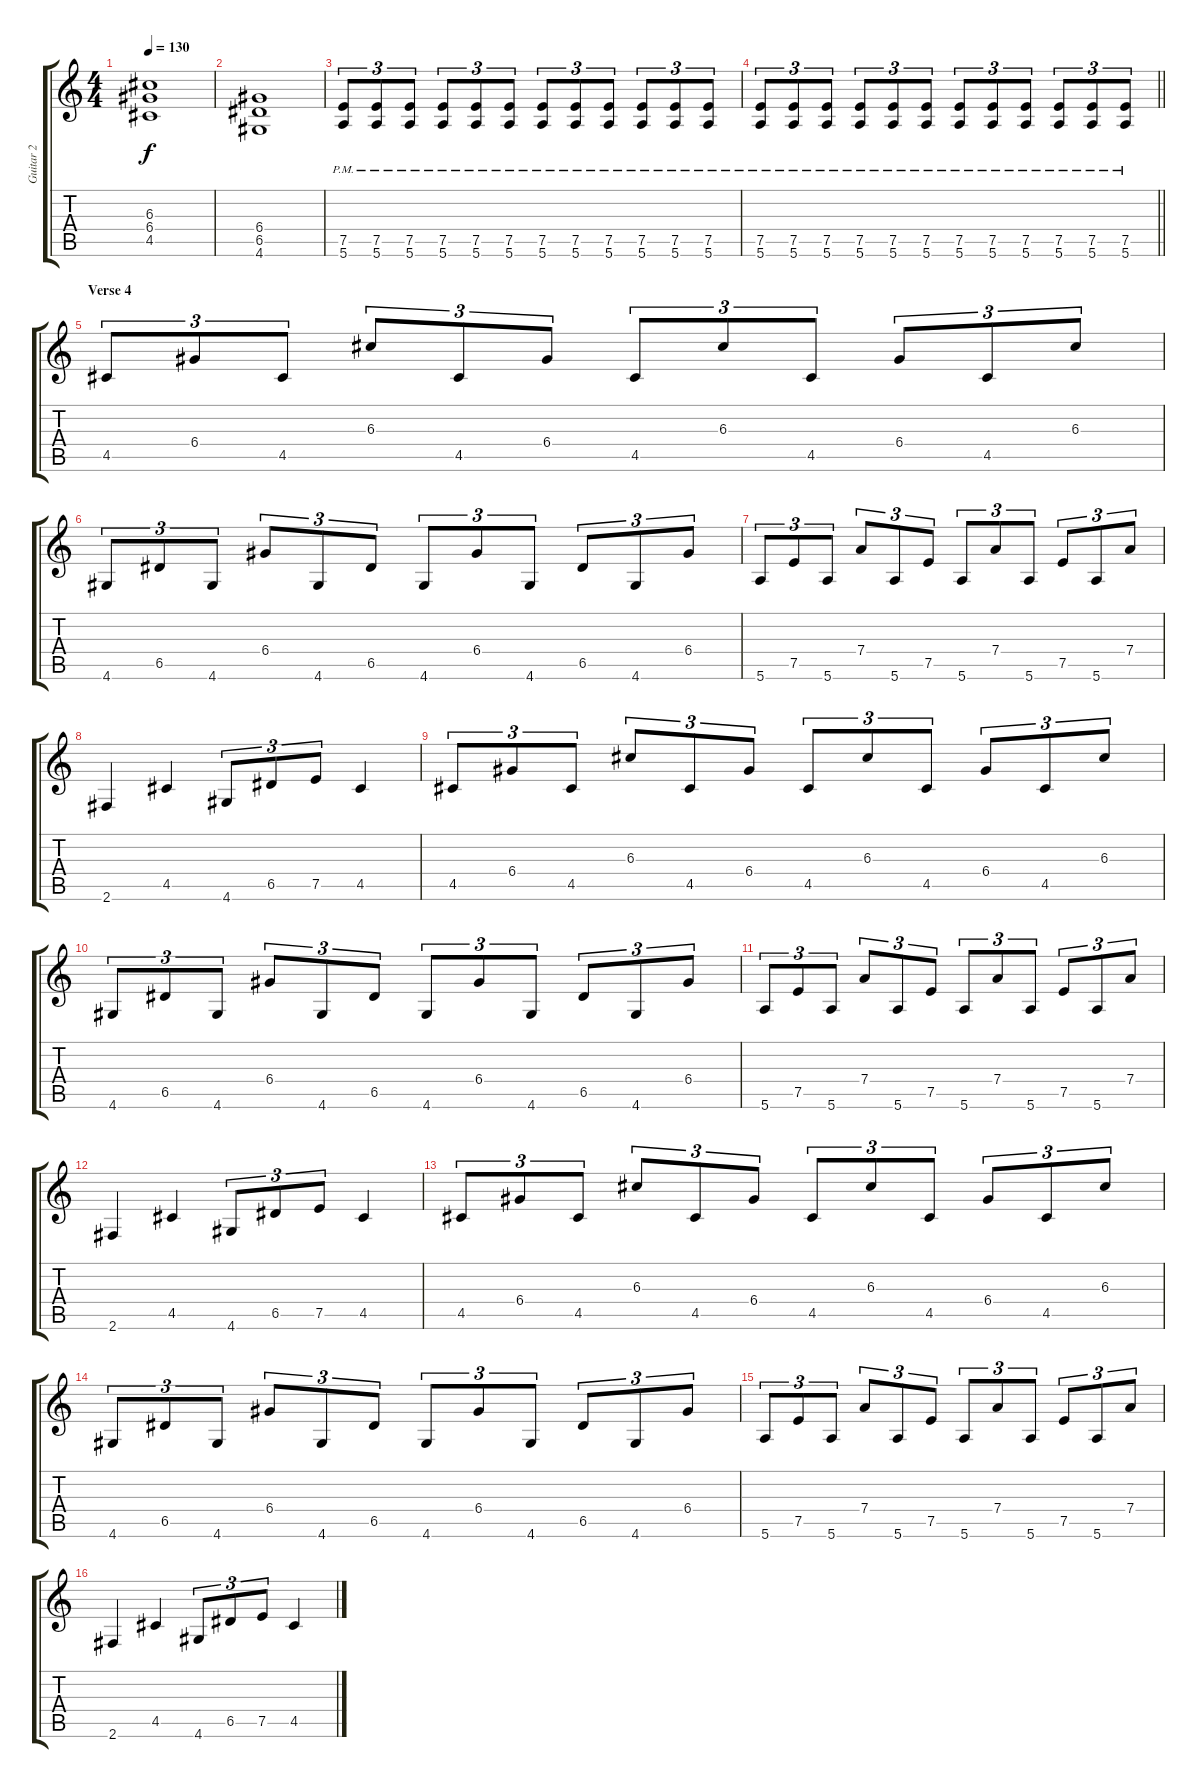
\track ("Guitar 2" "Guitar 2") {instrument distortionguitar}
\staff {score tabs}
\tuning (E4 B3 G3 D3 A2 E2) {hide}
\ts (4 4)
\tempo 130
\clef g2
\ks c
(6.3 6.4 4.5).1{dy f} |
(6.4 6.5 4.6).1 |
(7.5{pm} 5.6{pm}).8{tu (3 2)} (7.5{pm} 5.6{pm}).8{tu (3 2)} (7.5{pm} 5.6{pm}).8{tu (3 2)} (7.5{pm} 5.6{pm}).8{tu (3 2)} (7.5{pm} 5.6{pm}).8{tu (3 2)} (7.5{pm} 5.6{pm}).8{tu (3 2)} (7.5{pm} 5.6{pm}).8{tu (3 2)} (7.5{pm} 5.6{pm}).8{tu (3 2)} (7.5{pm} 5.6{pm}).8{tu (3 2)} (7.5{pm} 5.6{pm}).8{tu (3 2)} (7.5{pm} 5.6{pm}).8{tu (3 2)} (7.5{pm} 5.6{pm}).8{tu (3 2)} |
\barLineRight lightlight
(7.5{pm} 5.6{pm}).8{tu (3 2)} (7.5{pm} 5.6{pm}).8{tu (3 2)} (7.5{pm} 5.6{pm}).8{tu (3 2)} (7.5{pm} 5.6{pm}).8{tu (3 2)} (7.5{pm} 5.6{pm}).8{tu (3 2)} (7.5{pm} 5.6{pm}).8{tu (3 2)} (7.5{pm} 5.6{pm}).8{tu (3 2)} (7.5{pm} 5.6{pm}).8{tu (3 2)} (7.5{pm} 5.6{pm}).8{tu (3 2)} (7.5{pm} 5.6{pm}).8{tu (3 2)} (7.5{pm} 5.6{pm}).8{tu (3 2)} (7.5{pm} 5.6{pm}).8{tu (3 2)} |
\section ("" "Verse 4")
4.5.8{tu (3 2) instrument distortionguitar} 6.4.8{tu (3 2)} 4.5.8{tu (3 2)} 6.3.8{tu (3 2)} 4.5.8{tu (3 2)} 6.4.8{tu (3 2)} 4.5.8{tu (3 2)} 6.3.8{tu (3 2)} 4.5.8{tu (3 2)} 6.4.8{tu (3 2)} 4.5.8{tu (3 2)} 6.3.8{tu (3 2)} |
4.6.8{tu (3 2)} 6.5.8{tu (3 2)} 4.6.8{tu (3 2)} 6.4.8{tu (3 2)} 4.6.8{tu (3 2)} 6.5.8{tu (3 2)} 4.6.8{tu (3 2)} 6.4.8{tu (3 2)} 4.6.8{tu (3 2)} 6.5.8{tu (3 2)} 4.6.8{tu (3 2)} 6.4.8{tu (3 2)} |
5.6.8{tu (3 2)} 7.5.8{tu (3 2)} 5.6.8{tu (3 2)} 7.4.8{tu (3 2)} 5.6.8{tu (3 2)} 7.5.8{tu (3 2)} 5.6.8{tu (3 2)} 7.4.8{tu (3 2)} 5.6.8{tu (3 2)} 7.5.8{tu (3 2)} 5.6.8{tu (3 2)} 7.4.8{tu (3 2)} |
2.6.4 4.5.4 4.6.8{tu (3 2)} 6.5.8{tu (3 2)} 7.5.8{tu (3 2)} 4.5.4 |
4.5.8{tu (3 2)} 6.4.8{tu (3 2)} 4.5.8{tu (3 2)} 6.3.8{tu (3 2)} 4.5.8{tu (3 2)} 6.4.8{tu (3 2)} 4.5.8{tu (3 2)} 6.3.8{tu (3 2)} 4.5.8{tu (3 2)} 6.4.8{tu (3 2)} 4.5.8{tu (3 2)} 6.3.8{tu (3 2)} |
4.6.8{tu (3 2)} 6.5.8{tu (3 2)} 4.6.8{tu (3 2)} 6.4.8{tu (3 2)} 4.6.8{tu (3 2)} 6.5.8{tu (3 2)} 4.6.8{tu (3 2)} 6.4.8{tu (3 2)} 4.6.8{tu (3 2)} 6.5.8{tu (3 2)} 4.6.8{tu (3 2)} 6.4.8{tu (3 2)} |
5.6.8{tu (3 2)} 7.5.8{tu (3 2)} 5.6.8{tu (3 2)} 7.4.8{tu (3 2)} 5.6.8{tu (3 2)} 7.5.8{tu (3 2)} 5.6.8{tu (3 2)} 7.4.8{tu (3 2)} 5.6.8{tu (3 2)} 7.5.8{tu (3 2)} 5.6.8{tu (3 2)} 7.4.8{tu (3 2)} |
2.6.4 4.5.4 4.6.8{tu (3 2)} 6.5.8{tu (3 2)} 7.5.8{tu (3 2)} 4.5.4 |
4.5.8{tu (3 2)} 6.4.8{tu (3 2)} 4.5.8{tu (3 2)} 6.3.8{tu (3 2)} 4.5.8{tu (3 2)} 6.4.8{tu (3 2)} 4.5.8{tu (3 2)} 6.3.8{tu (3 2)} 4.5.8{tu (3 2)} 6.4.8{tu (3 2)} 4.5.8{tu (3 2)} 6.3.8{tu (3 2)} |
4.6.8{tu (3 2)} 6.5.8{tu (3 2)} 4.6.8{tu (3 2)} 6.4.8{tu (3 2)} 4.6.8{tu (3 2)} 6.5.8{tu (3 2)} 4.6.8{tu (3 2)} 6.4.8{tu (3 2)} 4.6.8{tu (3 2)} 6.5.8{tu (3 2)} 4.6.8{tu (3 2)} 6.4.8{tu (3 2)} |
5.6.8{tu (3 2)} 7.5.8{tu (3 2)} 5.6.8{tu (3 2)} 7.4.8{tu (3 2)} 5.6.8{tu (3 2)} 7.5.8{tu (3 2)} 5.6.8{tu (3 2)} 7.4.8{tu (3 2)} 5.6.8{tu (3 2)} 7.5.8{tu (3 2)} 5.6.8{tu (3 2)} 7.4.8{tu (3 2)} |
2.6.4 4.5.4 4.6.8{tu (3 2)} 6.5.8{tu (3 2)} 7.5.8{tu (3 2)} 4.5.4
